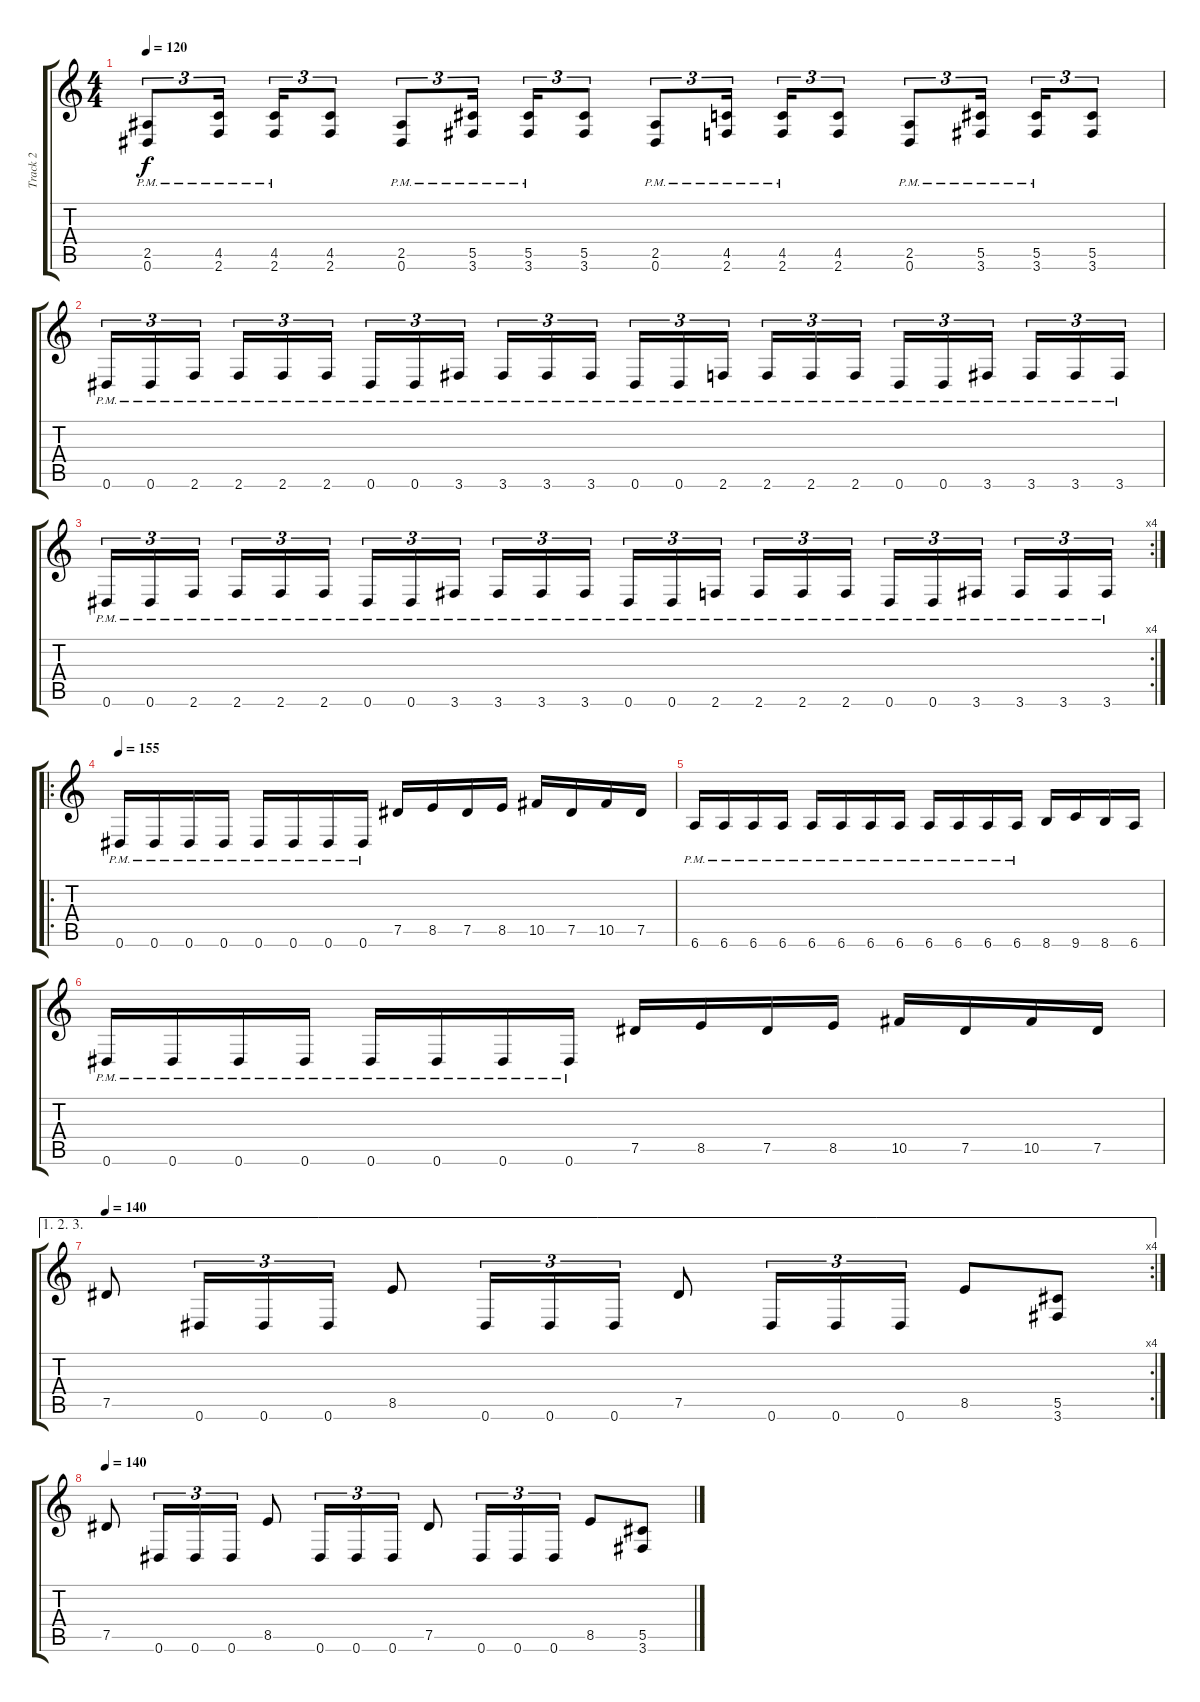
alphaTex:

\track ("Track 2" "Track 2") {instrument distortionguitar}
\staff {score tabs}
\tuning (Eb4 Bb3 Gb3 Db3 Ab2 Eb2) {hide}
\ts (4 4)
\tempo 120
\clef g2
\ks c
(2.5{pm} 0.6{pm}).8{tu (3 2) dy f} (4.5{pm} 2.6{pm}).16{tu (3 2)} (4.5{pm} 2.6{pm}).16{tu (3 2)} (4.5 2.6).8{tu (3 2)} (2.5{pm} 0.6{pm}).8{tu (3 2)} (5.5{pm} 3.6{pm}).16{tu (3 2)} (5.5{pm} 3.6{pm}).16{tu (3 2)} (5.5 3.6).8{tu (3 2)} (2.5{pm} 0.6{pm}).8{tu (3 2)} (4.5{pm} 2.6{pm}).16{tu (3 2)} (4.5{pm} 2.6{pm}).16{tu (3 2)} (4.5 2.6).8{tu (3 2)} (2.5{pm} 0.6{pm}).8{tu (3 2)} (5.5{pm} 3.6{pm}).16{tu (3 2)} (5.5{pm} 3.6{pm}).16{tu (3 2)} (5.5 3.6).8{tu (3 2)} |
0.6{pm}.16{tu (3 2)} 0.6{pm}.16{tu (3 2)} 2.6{pm}.16{tu (3 2)} 2.6{pm}.16{tu (3 2)} 2.6{pm}.16{tu (3 2)} 2.6{pm}.16{tu (3 2)} 0.6{pm}.16{tu (3 2)} 0.6{pm}.16{tu (3 2)} 3.6{pm}.16{tu (3 2)} 3.6{pm}.16{tu (3 2)} 3.6{pm}.16{tu (3 2)} 3.6{pm}.16{tu (3 2)} 0.6{pm}.16{tu (3 2)} 0.6{pm}.16{tu (3 2)} 2.6{pm}.16{tu (3 2)} 2.6{pm}.16{tu (3 2)} 2.6{pm}.16{tu (3 2)} 2.6{pm}.16{tu (3 2)} 0.6{pm}.16{tu (3 2)} 0.6{pm}.16{tu (3 2)} 3.6{pm}.16{tu (3 2)} 3.6{pm}.16{tu (3 2)} 3.6{pm}.16{tu (3 2)} 3.6{pm}.16{tu (3 2)} |
\rc 4
0.6{pm}.16{tu (3 2)} 0.6{pm}.16{tu (3 2)} 2.6{pm}.16{tu (3 2)} 2.6{pm}.16{tu (3 2)} 2.6{pm}.16{tu (3 2)} 2.6{pm}.16{tu (3 2)} 0.6{pm}.16{tu (3 2)} 0.6{pm}.16{tu (3 2)} 3.6{pm}.16{tu (3 2)} 3.6{pm}.16{tu (3 2)} 3.6{pm}.16{tu (3 2)} 3.6{pm}.16{tu (3 2)} 0.6{pm}.16{tu (3 2)} 0.6{pm}.16{tu (3 2)} 2.6{pm}.16{tu (3 2)} 2.6{pm}.16{tu (3 2)} 2.6{pm}.16{tu (3 2)} 2.6{pm}.16{tu (3 2)} 0.6{pm}.16{tu (3 2)} 0.6{pm}.16{tu (3 2)} 3.6{pm}.16{tu (3 2)} 3.6{pm}.16{tu (3 2)} 3.6{pm}.16{tu (3 2)} 3.6{pm}.16{tu (3 2)} |
\ro
\tempo 155
0.6{pm}.16 0.6{pm}.16 0.6{pm}.16 0.6{pm}.16 0.6{pm}.16 0.6{pm}.16 0.6{pm}.16 0.6{pm}.16 7.5.16 8.5.16 7.5.16 8.5.16 10.5.16 7.5.16 10.5.16 7.5.16 |
6.6{pm}.16 6.6{pm}.16 6.6{pm}.16 6.6{pm}.16 6.6{pm}.16 6.6{pm}.16 6.6{pm}.16 6.6{pm}.16 6.6{pm}.16 6.6{pm}.16 6.6{pm}.16 6.6{pm}.16 8.6.16 9.6.16 8.6.16 6.6.16 |
0.6{pm}.16 0.6{pm}.16 0.6{pm}.16 0.6{pm}.16 0.6{pm}.16 0.6{pm}.16 0.6{pm}.16 0.6{pm}.16 7.5.16 8.5.16 7.5.16 8.5.16 10.5.16 7.5.16 10.5.16 7.5.16 |
\ae (1 2 3)
\rc 4
\tempo 140
7.5.8 0.6.16{tu (3 2)} 0.6.16{tu (3 2)} 0.6.16{tu (3 2)} 8.5.8 0.6.16{tu (3 2)} 0.6.16{tu (3 2)} 0.6.16{tu (3 2)} 7.5.8 0.6.16{tu (3 2)} 0.6.16{tu (3 2)} 0.6.16{tu (3 2)} 8.5.8 (5.5 3.6).8 |
\tempo 140
7.5.8 0.6.16{tu (3 2)} 0.6.16{tu (3 2)} 0.6.16{tu (3 2)} 8.5.8 0.6.16{tu (3 2)} 0.6.16{tu (3 2)} 0.6.16{tu (3 2)} 7.5.8 0.6.16{tu (3 2)} 0.6.16{tu (3 2)} 0.6.16{tu (3 2)} 8.5.8 (5.5 3.6).8
